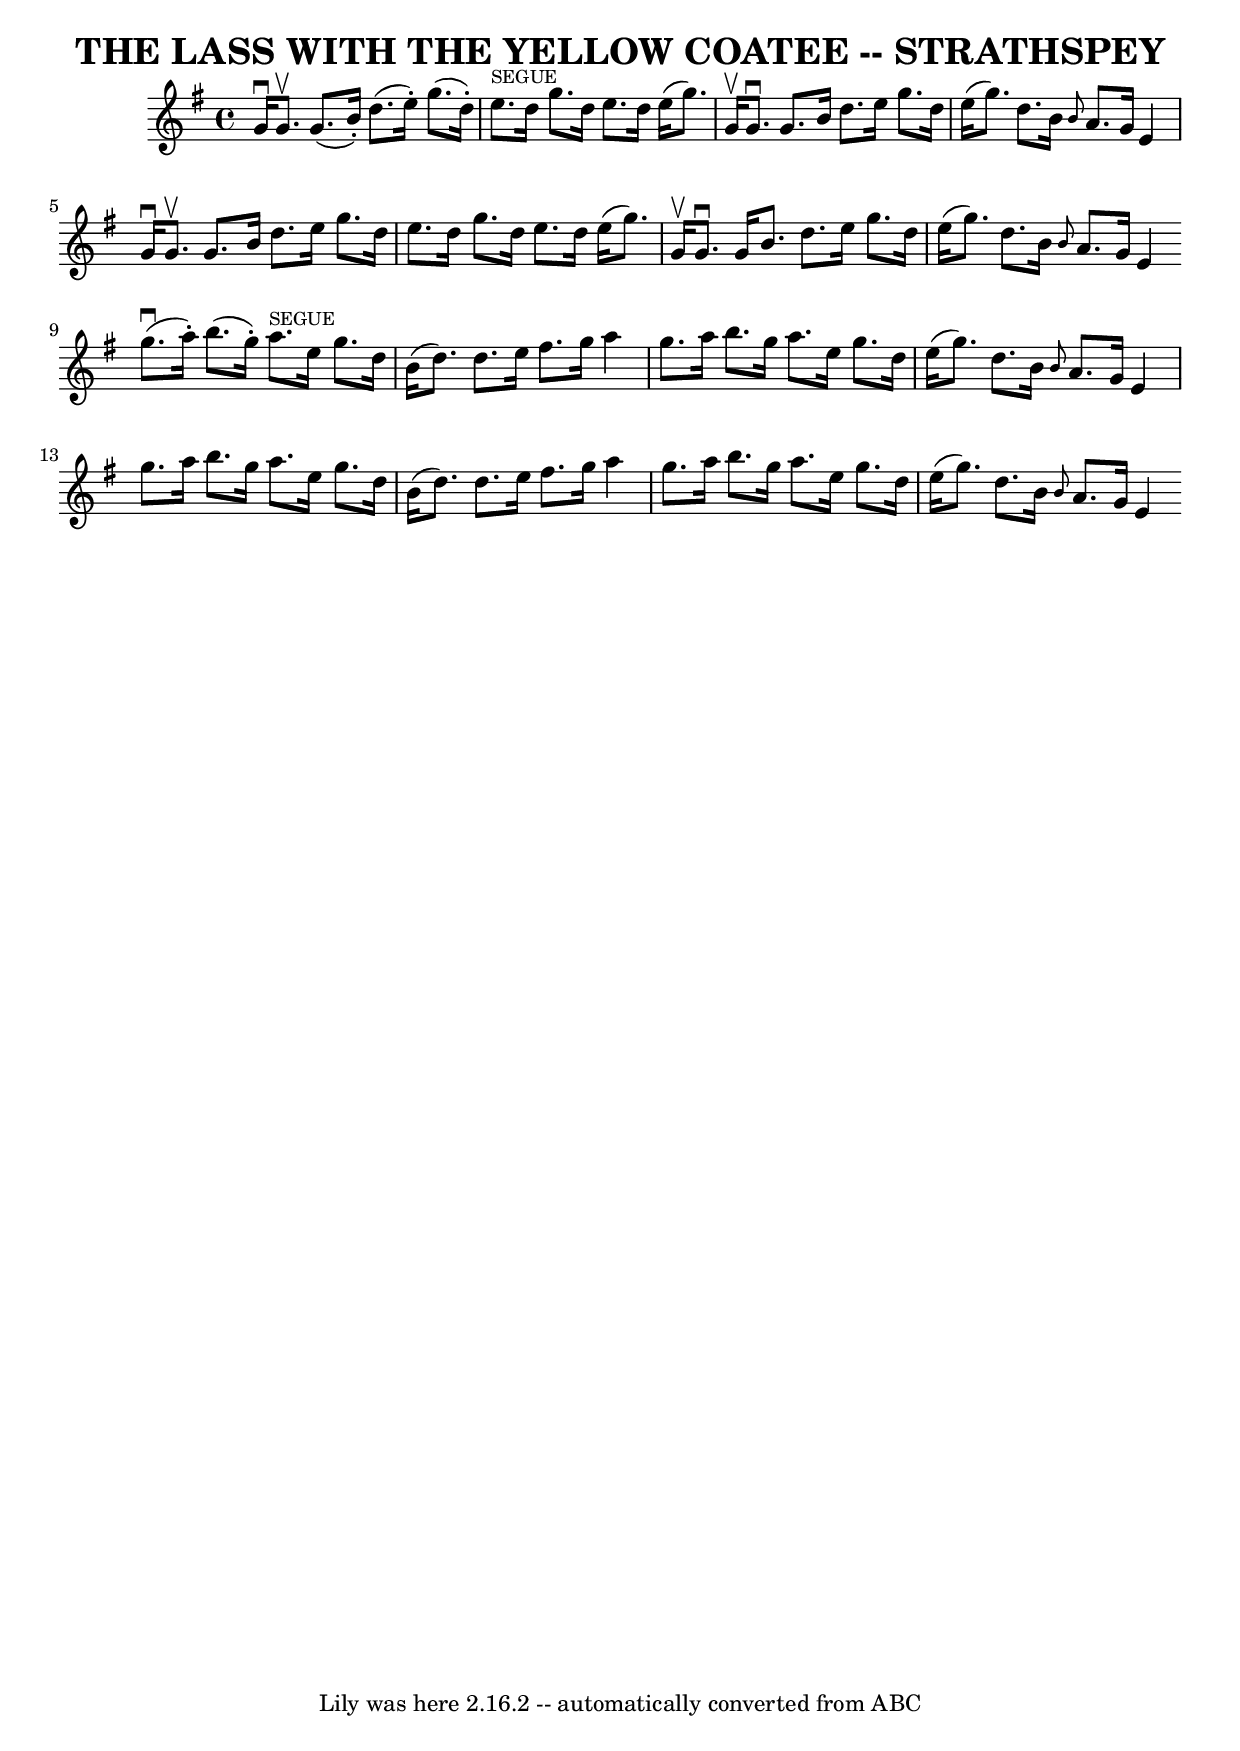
\version "2.16.2"
\include "Mammoth.ily"
\header {
  %% book = "Ryan's Mammoth Collection of Fiddle Tunes"
  composer = ""
  crossRefNumber = "1"
  footnotes = ""
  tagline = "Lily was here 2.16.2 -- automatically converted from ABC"
  title = "THE LASS WITH THE YELLOW COATEE -- STRATHSPEY"

}
voicedefault =  {


  \override Staff.TimeSignature #'style = #'C
  \time 4/4 
  \key g \major
  g'16^\downbow g'8.^\upbow g'8. (b'16-.)     d''8. (e''16-.) g''8. (d''16-.)    |
  e''8.^\segue      d''16 g''8. d''16 e''8. d''16 e''16 (g''8.)    |
  
  g'16^\upbow g'8.^\downbow g'8. b'16 d''8. e''16 g''8.       d''16     |
  e''16 (g''8.) d''8. b'16  \grace { b'8  
				   }      a'8. g'16 e'4     |
  g'16^\downbow g'8.^\upbow g'8.       b'16 d''8. e''16 g''8. d''16     |
  e''8. d''16 g''8.     d''16 e''8. d''16 e''16 (g''8.)    |
  g'16^\upbow      g'8.^\downbow g'16 b'8. d''8. e''16 g''8. d''16     |
  
  e''16 (g''8.) d''8. b'16  \grace { b'8  
				   } a'8. g'16 e'4      \bar " |." g''8. (^\downbow a''16-.) b''8. (g''16-.)        a''8.^\segue e''16 g''8. d''16     |
  b'16 (d''8.)      d''8. e''16 fis''8. g''16 a''4     |
  g''8. a''16       b''8. g''16 a''8. e''16 g''8. d''16     |
  e''16 (
  g''8.) d''8. b'16  \grace { b'8   			    } a'8. g'16 e'4     |
     g''8. a''16 b''8. g''16 a''8. e''16 g''8. d''16      |
  b'16 (d''8.) d''8. e''16 fis''8. g''16 a''4     |
  g''8. a''16 b''8. g''16 a''8. e''16 g''8.       d''16     |
  e''16 (g''8.) d''8. b'16  \grace { b'8  
				   }      a'8. g'16 e'4    \bar " |."   

}

\score{
  <<

    \context Staff="default"
    {
      \voicedefault 
      
    }

  >>
  \layout {
    
  }
  \midi {
  }

}
